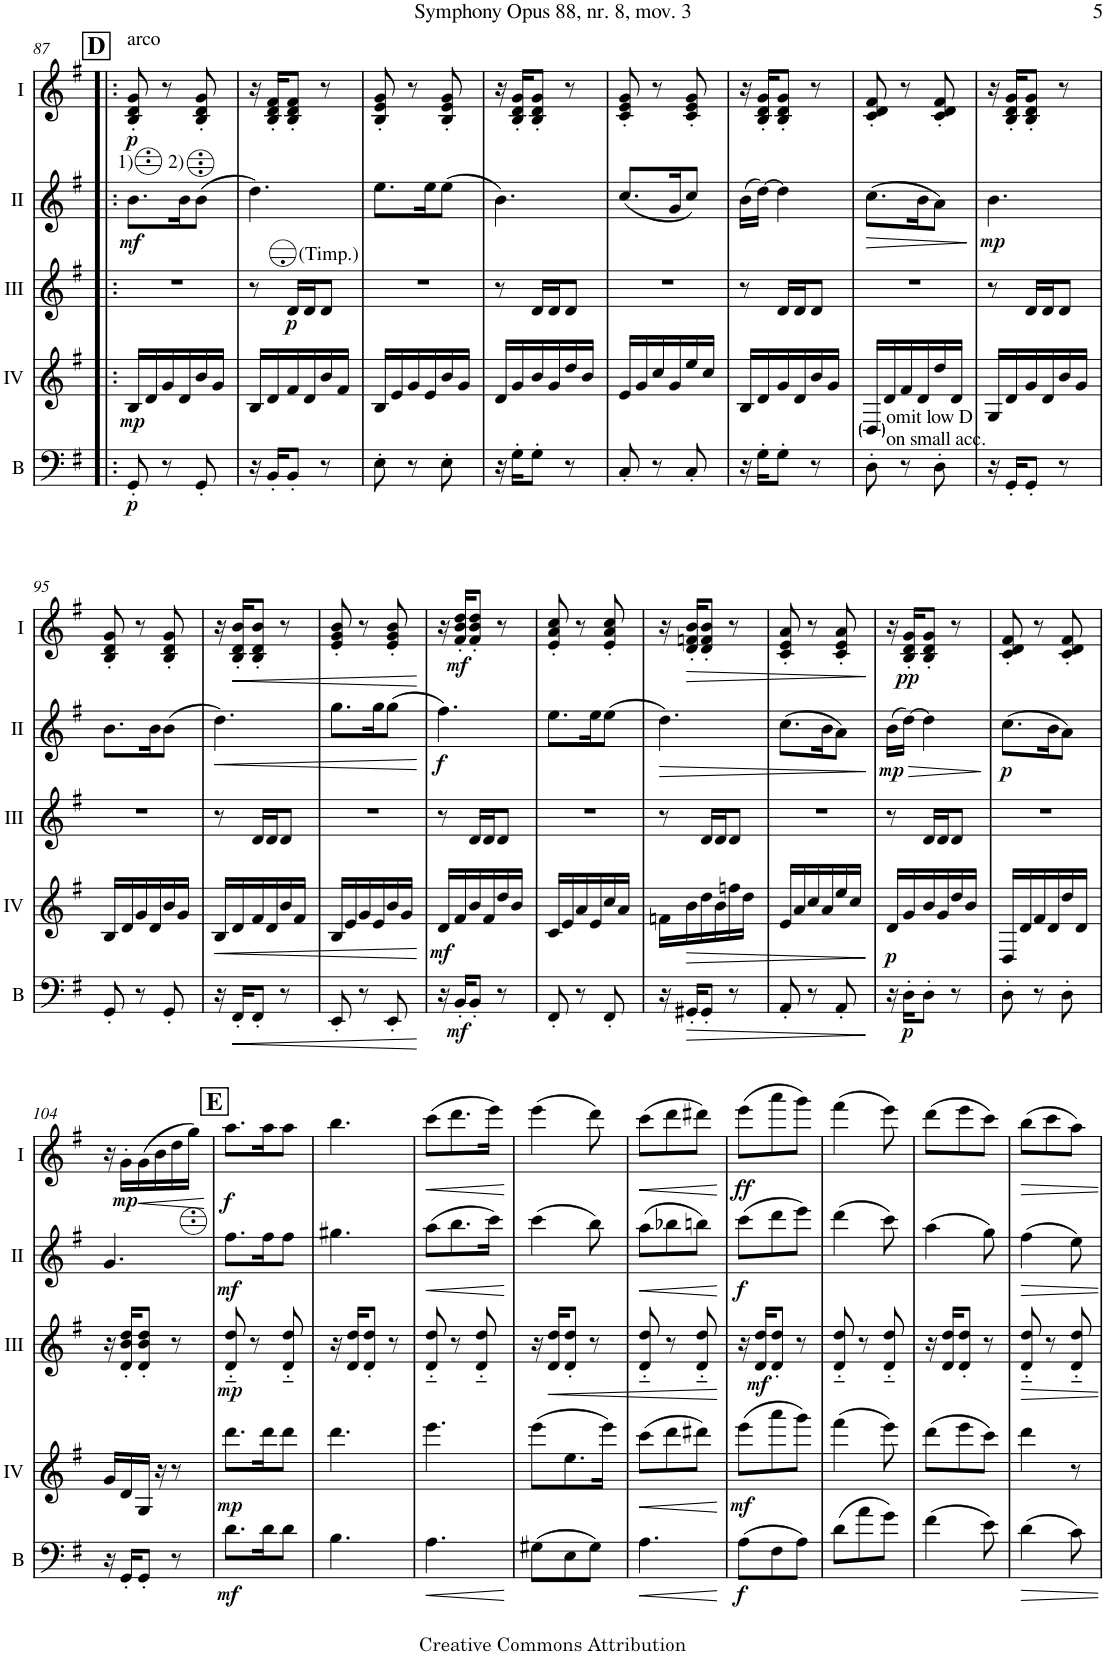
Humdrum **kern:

**kern	**dynam	**kern	**dynam	**kern	**dynam	**kern	**dynam	**kern	**dynam
*part5	*part5	*part4	*part4	*part3	*part3	*part2	*part2	*part1	*part1
*staff5	*staff5	*staff4	*staff4	*staff3	*staff3	*staff2	*staff2	*staff1	*staff1
*I"Bass	*	*I"Acc. 4	*	*I"Acc. 3	*	*I"Acc. 2	*	*I"Acc. 1	*
*I'B	*	*	*	*	*	*	*	*	*
!!LO:PB:g=z
*clefF4	*	*clefG2	*	*clefG2	*	*clefG2	*	*clefG2	*
*Trd7c12	*	*Trd7c12	*	*Trd7c12	*	*	*	*	*
*k[f#]	*	*k[f#]	*	*k[f#]	*	*k[f#]	*	*k[f#]	*
*M3/8	*	*M3/8	*	*M3/8	*	*M3/8	*	*M3/8	*
!!LO:REH:place=s1:a:B:cj:fs=14:t=D
=87!|:	=87!|:	=87!|:	=87!|:	=87!|:	=87!|:	=87!|:	=87!|:	=87!|:	=87!|:
!	!	!	!	!	!	!	!	!LO:TX:a:t=arco	!
!	!	!	!	!	!	!LO:TX:a:t=1)       2)	!	!	!
!	!LO:DY:b	!	!LO:DY:b	!	!	!	!LO:DY:b	!	!LO:DY:b
8GG'/	p	16B/LL	mp	4.r	.	8.b\L	mf	8B/' 8d/' 8g/'	p
.	.	16d/	.	.	.	.	.	.	.
8r	.	16g/	.	.	.	.	.	8r	.
.	.	16d/	.	.	.	16b\K	.	.	.
8GG'/	.	16b/	.	.	.	(8b\J	.	8B/' 8d/' 8g/'	.
.	.	16g/JJ	.	.	.	.	.	.	.
=88	=88	=88	=88	=88	=88	=88	=88	=88	=88
16r	.	16B/LL	.	8r	.	4.dd\)	.	16r	.
16BB'/KL	.	16d/	.	.	.	.	.	16B/' 16d/' 16f#/'KL	.
!	!	!	!	!LO:TX:a:t=(Timp.)	!	!	!	!	!
!	!	!	!	!	!LO:DY:b	!	!	!	!
8BB'/J	.	16f#/	.	16d/LL	p	.	.	8B/' 8d/' 8f#/'J	.
.	.	16d/	.	16d/J	.	.	.	.	.
8r	.	16b/	.	8d/J	.	.	.	8r	.
.	.	16f#/JJ	.	.	.	.	.	.	.
=89	=89	=89	=89	=89	=89	=89	=89	=89	=89
8E'\	.	16B/LL	.	4.r	.	8.ee\L	.	8B/' 8e/' 8g/'	.
.	.	16e/	.	.	.	.	.	.	.
8r	.	16g/	.	.	.	.	.	8r	.
.	.	16e/	.	.	.	16ee\K	.	.	.
8E'\	.	16b/	.	.	.	(8ee\J	.	8B/' 8e/' 8g/'	.
.	.	16g/JJ	.	.	.	.	.	.	.
=90	=90	=90	=90	=90	=90	=90	=90	=90	=90
16r	.	16d/LL	.	8r	.	4.b\)	.	16r	.
16G'\KL	.	16g/	.	.	.	.	.	16B/' 16d/' 16g/'KL	.
8G'\J	.	16b/	.	16d/LL	.	.	.	8B/' 8d/' 8g/'J	.
.	.	16g/	.	16d/J	.	.	.	.	.
8r	.	16dd/	.	8d/J	.	.	.	8r	.
.	.	16b/JJ	.	.	.	.	.	.	.
=91	=91	=91	=91	=91	=91	=91	=91	=91	=91
8C'/	.	16e/LL	.	4.r	.	(8.cc/L	.	8c/' 8e/' 8g/'	.
.	.	16g/	.	.	.	.	.	.	.
8r	.	16cc/	.	.	.	.	.	8r	.
.	.	16g/	.	.	.	16g/K	.	.	.
8C'/	.	16ee/	.	.	.	8cc/J)	.	8c/' 8e/' 8g/'	.
.	.	16cc/JJ	.	.	.	.	.	.	.
=92	=92	=92	=92	=92	=92	=92	=92	=92	=92
16r	.	16B/LL	.	8r	.	(16b\LL	.	16r	.
16G'\KL	.	16d/	.	.	.	[16dd\JJ)	.	16B/' 16d/' 16g/'KL	.
8G'\J	.	16g/	.	16d/LL	.	4dd\]	.	8B/' 8d/' 8g/'J	.
.	.	16d/	.	16d/J	.	.	.	.	.
8r	.	16b/	.	8d/J	.	.	.	8r	.
.	.	16g/JJ	.	.	.	.	.	.	.
=93	=93	=93	=93	=93	=93	=93	=93	=93	=93
!	!	!LO:TX:b:t=omit low D	!	!	!	!	!	!	!
!	!	!LO:TX:b:t=on small acc.	!	!	!	!	!	!	!
!	!	!	!	!	!	!	!LO:HP:b	!	!
8D'\	.	16D/LL	.	4.r	.	(8.cc\L	>	8c/' 8d/' 8f#/'	.
.	.	16d/	.	.	.	.	.	.	.
8r	.	16f#/	.	.	.	.	.	8r	.
.	.	16d/	.	.	.	16b\K	.	.	.
8D'\	.	16dd/	.	.	.	8a\J)	.	8c/' 8d/' 8f#/'	.
.	.	16d/JJ	.	.	.	.	.	.	.
.	.	.	.	.	.	.	]	.	.
=94	=94	=94	=94	=94	=94	=94	=94	=94	=94
!	!	!	!	!	!	!	!LO:DY:b	!	!
16r	.	16G/LL	.	8r	.	4.b\	mp	16r	.
16GG'/KL	.	16d/	.	.	.	.	.	16B/' 16d/' 16g/'KL	.
8GG'/J	.	16g/	.	16d/LL	.	.	.	8B/' 8d/' 8g/'J	.
.	.	16d/	.	16d/J	.	.	.	.	.
8r	.	16b/	.	8d/J	.	.	.	8r	.
.	.	16g/JJ	.	.	.	.	.	.	.
!!LO:LB:g=z
=95	=95	=95	=95	=95	=95	=95	=95	=95	=95
8GG'/	.	16B/LL	.	4.r	.	8.b\L	.	8B/' 8d/' 8g/'	.
.	.	16d/	.	.	.	.	.	.	.
8r	.	16g/	.	.	.	.	.	8r	.
.	.	16d/	.	.	.	16b\K	.	.	.
8GG'/	.	16b/	.	.	.	(8b\J	.	8B/' 8d/' 8g/'	.
.	.	16g/JJ	.	.	.	.	.	.	.
=96	=96	=96	=96	=96	=96	=96	=96	=96	=96
!	!	!	!LO:HP:b	!	!	!	!LO:HP:b	!	!
16r	.	16B/LL	<	8r	.	4.dd\)	<	16r	.
!	!LO:HP:b	!	!	!	!	!	!	!	!LO:HP:b
16FF#'/KL	<	16d/	.	.	.	.	.	16B/' 16d/' 16b/'KL	<
8FF#'/J	.	16f#/	.	16d/LL	.	.	.	8B/' 8d/' 8b/'J	.
.	.	16d/	.	16d/J	.	.	.	.	.
8r	.	16b/	.	8d/J	.	.	.	8r	.
.	.	16f#/JJ	.	.	.	.	.	.	.
=97	=97	=97	=97	=97	=97	=97	=97	=97	=97
8EE'/	.	16B/LL	.	4.r	.	8.gg\L	.	8e/' 8g/' 8b/'	.
.	.	16e/	.	.	.	.	.	.	.
8r	.	16g/	.	.	.	.	.	8r	.
.	.	16e/	.	.	.	16gg\K	.	.	.
8EE'/	.	16b/	.	.	.	(8gg\J	.	8e/' 8g/' 8b/'	.
.	.	16g/JJ	.	.	.	.	.	.	.
.	[	.	[	.	.	.	[	.	[
=98	=98	=98	=98	=98	=98	=98	=98	=98	=98
!	!	!	!LO:DY:b	!	!	!	!LO:DY:b	!	!
16r	.	16d/LL	mf	8r	.	4.ff#\)	f	16r	.
!	!LO:DY:b	!	!	!	!	!	!	!	!LO:DY:b
16BB'/KL	mf	16f#/	.	.	.	.	.	16f#/' 16b/' 16dd/'KL	mf
8BB'/J	.	16b/	.	16d/LL	.	.	.	8f#/' 8b/' 8dd/'J	.
.	.	16f#/	.	16d/J	.	.	.	.	.
8r	.	16dd/	.	8d/J	.	.	.	8r	.
.	.	16b/JJ	.	.	.	.	.	.	.
=99	=99	=99	=99	=99	=99	=99	=99	=99	=99
8FF#'/	.	16c/LL	.	4.r	.	8.ee\L	.	8e/' 8a/' 8cc/'	.
.	.	16e/	.	.	.	.	.	.	.
8r	.	16a/	.	.	.	.	.	8r	.
.	.	16e/	.	.	.	16ee\K	.	.	.
8FF#'/	.	16cc/	.	.	.	(8ee\J	.	8e/' 8a/' 8cc/'	.
.	.	16a/JJ	.	.	.	.	.	.	.
=100	=100	=100	=100	=100	=100	=100	=100	=100	=100
!	!	!	!	!	!	!	!LO:HP:b	!	!
16r	.	16fn\LL	.	8r	.	4.dd\)	>	16r	.
!	!LO:HP:b	!	!LO:HP:b	!	!	!	!	!	!LO:HP:b
16GG#X'/KL	>	16b\	>	.	.	.	.	16d/' 16fn/' 16b/'KL	>
8GG#'/J	.	16dd\	.	16d/LL	.	.	.	8d/' 8f/' 8b/'J	.
.	.	16b\	.	16d/J	.	.	.	.	.
8r	.	16ffn\	.	8d/J	.	.	.	8r	.
.	.	16dd\JJ	.	.	.	.	.	.	.
=101	=101	=101	=101	=101	=101	=101	=101	=101	=101
8AA'/	.	16e/LL	.	4.r	.	(8.cc\L	.	8c/' 8e/' 8a/'	.
.	.	16a/	.	.	.	.	.	.	.
8r	.	16cc/	.	.	.	.	.	8r	.
.	.	16a/	.	.	.	16b\K	.	.	.
8AA'/	.	16ee/	.	.	.	8a\J)	.	8c/' 8e/' 8a/'	.
.	.	16cc/JJ	.	.	.	.	.	.	.
.	]	.	]	.	.	.	]	.	]
=102	=102	=102	=102	=102	=102	=102	=102	=102	=102
!	!	!	!LO:DY:b	!	!	!	!LO:HP:b	!	!
!	!	!	!	!	!	!	!LO:DY:n=1:b	!	!
16r	.	16d/LL	p	8r	.	(16b\LL	> mp	16r	.
!	!LO:DY:b	!	!	!	!	!	!	!	!LO:DY:b
16D'\KL	p	16g/	.	.	.	[16dd\JJ)	.	16B/' 16d/' 16g/'KL	pp
8D'\J	.	16b/	.	16d/LL	.	4dd\]	.	8B/' 8d/' 8g/'J	.
.	.	16g/	.	16d/J	.	.	.	.	.
8r	.	16dd/	.	8d/J	.	.	.	8r	.
.	.	16b/JJ	.	.	.	.	.	.	.
.	.	.	.	.	.	.	]	.	.
=103	=103	=103	=103	=103	=103	=103	=103	=103	=103
!	!	!	!	!	!	!	!LO:DY:b	!	!
8D'\	.	16D/LL	.	4.r	.	(8.cc\L	p	8c/' 8d/' 8f#/'	.
.	.	16d/	.	.	.	.	.	.	.
8r	.	16f#/	.	.	.	.	.	8r	.
.	.	16d/	.	.	.	16b\K	.	.	.
8D'\	.	16dd/	.	.	.	8a\J)	.	8c/' 8d/' 8f#/'	.
.	.	16d/JJ	.	.	.	.	.	.	.
!!LO:LB:g=z
=104	=104	=104	=104	=104	=104	=104	=104	=104	=104
16r	.	16g/LL	.	16r	.	4.g/	.	16r	.
!	!	!	!	!	!	!	!	!	!LO:DY:b
16GG'/KL	.	16d/	.	16d/' 16b/' 16dd/'KL	.	.	.	16g'\LL	mp
!	!	!	!	!	!	!	!	!	!LO:HP:b
8GG'/J	.	16G/JJ	.	8d/' 8b/' 8dd/'J	.	.	.	(16g\	<
.	.	16r	.	.	.	.	.	16b\	.
8r	.	8r	.	8r	.	.	.	16dd\	.
.	.	.	.	.	.	.	.	16gg\JJ)	.
.	.	.	.	.	.	.	.	.	[
!!LO:REH:place=s1:a:B:cj:fs=14:t=E
=105	=105	=105	=105	=105	=105	=105	=105	=105	=105
!	!LO:DY:b	!	!LO:DY:b	!	!LO:DY:b	!	!LO:DY:b	!	!LO:DY:b
8.d\L	mf	8.ddd\L	mp	8d/'~ 8dd/'~	mp	8.ff#\L	mf	8.aa\L	f
.	.	.	.	8r	.	.	.	.	.
16d\K	.	16ddd\K	.	.	.	16ff#\K	.	16aa\K	.
8d\J	.	8ddd\J	.	8d/'~ 8dd/'~	.	8ff#\J	.	8aa\J	.
=106	=106	=106	=106	=106	=106	=106	=106	=106	=106
4.B\	.	4.ddd\	.	16r	.	4.gg#X\	.	4.bb\	.
.	.	.	.	16d/ 16dd/KL	.	.	.	.	.
.	.	.	.	8d/' 8dd/'J	.	.	.	.	.
.	.	.	.	8r	.	.	.	.	.
=107	=107	=107	=107	=107	=107	=107	=107	=107	=107
!	!LO:HP:b	!	!	!	!	!	!LO:HP:b	!	!LO:HP:b
4.A\	<	4.eee\	.	8d/'~ 8dd/'~	.	(8aa\L	<	(8ccc\L	<
.	.	.	.	8r	.	8.bb\	.	8.ddd\	.
.	.	.	.	8d/'~ 8dd/'~	.	.	.	.	.
.	.	.	.	.	.	16ccc\Jk)	.	16eee\Jk)	.
.	[	.	.	.	.	.	[	.	[
=108	=108	=108	=108	=108	=108	=108	=108	=108	=108
(8G#X\L	.	(8eee\L	.	16r	.	(4ccc\	.	(4eee\	.
!	!	!	!	!	!LO:HP:b	!	!	!	!
.	.	.	.	16d/ 16dd/KL	<	.	.	.	.
8E\	.	8.ee\	.	8d/' 8dd/'J	.	.	.	.	.
8G#\J)	.	.	.	8r	.	8bb\)	.	8ddd\)	.
.	.	16eee\Jk)	.	.	.	.	.	.	.
=109	=109	=109	=109	=109	=109	=109	=109	=109	=109
!	!LO:HP:b	!	!LO:HP:b	!	!	!	!LO:HP:b	!	!LO:HP:b
4.A\	<	(8ccc\L	<	8d/'~ 8dd/'~	.	(8aa\L	<	(8ccc\L	<
.	.	8ddd\	.	8r	.	8bb-X\	.	8ddd\	.
.	.	8ddd#X\J)	.	8d/'~ 8dd/'~	.	8bbn\J)	.	8ddd#X\J)	.
.	[	.	[	.	[	.	[	.	[
=110	=110	=110	=110	=110	=110	=110	=110	=110	=110
!	!LO:DY:b	!	!LO:DY:b	!	!	!	!LO:DY:b	!	!LO:DY:b
(8A\L	f	(8eee\L	mf	16r	.	(8ccc\L	f	(8eee\L	ff
!	!	!	!	!	!LO:DY:b	!	!	!	!
.	.	.	.	16d/ 16dd/KL	mf	.	.	.	.
8F#\	.	8aaa\	.	8d/' 8dd/'J	.	8ddd\	.	8aaa\	.
8A\J)	.	8ggg\J)	.	8r	.	8eee\J)	.	8ggg\J)	.
=111	=111	=111	=111	=111	=111	=111	=111	=111	=111
(8d\L	.	(4fff#\	.	8d/'~ 8dd/'~	.	(4ddd\	.	(4fff#\	.
8a\	.	.	.	8r	.	.	.	.	.
8g\J)	.	8eee\)	.	8d/'~ 8dd/'~	.	8ccc\)	.	8eee\)	.
=112	=112	=112	=112	=112	=112	=112	=112	=112	=112
(4f#\	.	(8ddd\L	.	16r	.	(4aa\	.	(8ddd\L	.
.	.	.	.	16d/ 16dd/KL	.	.	.	.	.
.	.	8eee\	.	8d/' 8dd/'J	.	.	.	8eee\	.
8e\)	.	8ccc\J)	.	8r	.	8gg\)	.	8ccc\J)	.
=113	=113	=113	=113	=113	=113	=113	=113	=113	=113
(4d\	.	4ddd\	.	8d/'~ 8dd/'~	.	(4ff#\	.	(8bb\L	.
.	.	.	.	8r	.	.	.	8ccc\	.
8c\)	.	8r	.	8d/'~ 8dd/'~	.	8ee\)	.	8aa\J)	.
=	=	=	=	=	=	=	=	=	=
*-	*-	*-	*-	*-	*-	*-	*-	*-	*-
